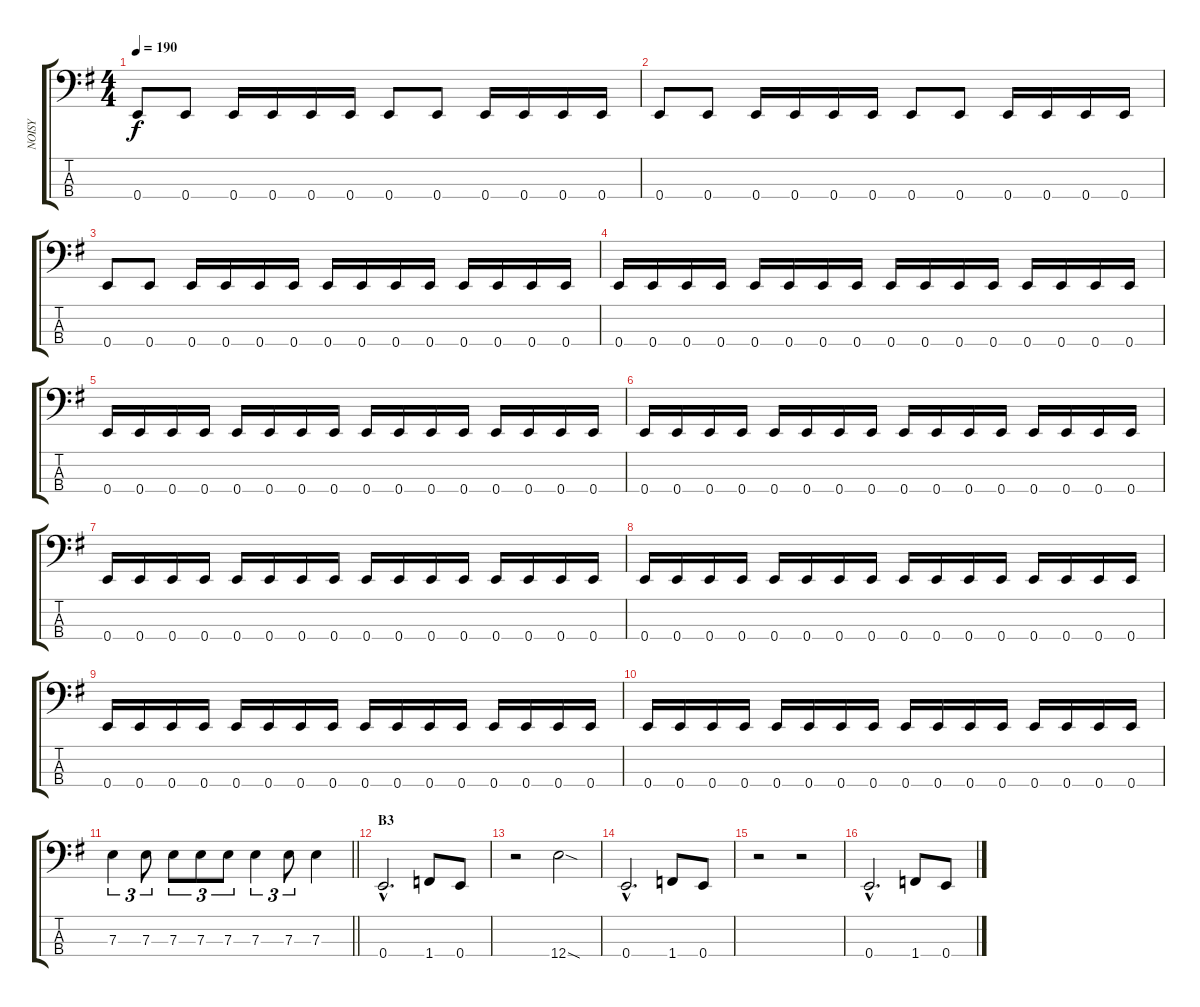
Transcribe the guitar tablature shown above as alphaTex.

\track ("NOISY" "NOISY") {instrument electricbasspick}
\staff {score tabs}
\tuning (G2 D2 A1 E1) {hide}
\ts (4 4)
\tempo 190
\clef f4
\ks g
0.4.8{dy f} 0.4.8 0.4.16 0.4.16 0.4.16 0.4.16 0.4.8 0.4.8 0.4.16 0.4.16 0.4.16 0.4.16 |
0.4.8 0.4.8 0.4.16 0.4.16 0.4.16 0.4.16 0.4.8 0.4.8 0.4.16 0.4.16 0.4.16 0.4.16 |
0.4.8 0.4.8 0.4.16 0.4.16 0.4.16 0.4.16 0.4.16 0.4.16 0.4.16 0.4.16 0.4.16 0.4.16 0.4.16 0.4.16 |
0.4.16 0.4.16 0.4.16 0.4.16 0.4.16 0.4.16 0.4.16 0.4.16 0.4.16 0.4.16 0.4.16 0.4.16 0.4.16 0.4.16 0.4.16 0.4.16 |
0.4.16 0.4.16 0.4.16 0.4.16 0.4.16 0.4.16 0.4.16 0.4.16 0.4.16 0.4.16 0.4.16 0.4.16 0.4.16 0.4.16 0.4.16 0.4.16 |
0.4.16 0.4.16 0.4.16 0.4.16 0.4.16 0.4.16 0.4.16 0.4.16 0.4.16 0.4.16 0.4.16 0.4.16 0.4.16 0.4.16 0.4.16 0.4.16 |
0.4.16 0.4.16 0.4.16 0.4.16 0.4.16 0.4.16 0.4.16 0.4.16 0.4.16 0.4.16 0.4.16 0.4.16 0.4.16 0.4.16 0.4.16 0.4.16 |
0.4.16 0.4.16 0.4.16 0.4.16 0.4.16 0.4.16 0.4.16 0.4.16 0.4.16 0.4.16 0.4.16 0.4.16 0.4.16 0.4.16 0.4.16 0.4.16 |
0.4.16 0.4.16 0.4.16 0.4.16 0.4.16 0.4.16 0.4.16 0.4.16 0.4.16 0.4.16 0.4.16 0.4.16 0.4.16 0.4.16 0.4.16 0.4.16 |
0.4.16 0.4.16 0.4.16 0.4.16 0.4.16 0.4.16 0.4.16 0.4.16 0.4.16 0.4.16 0.4.16 0.4.16 0.4.16 0.4.16 0.4.16 0.4.16 |
\barLineRight lightlight
7.3.4{tu (3 2)} 7.3.8{tu (3 2)} 7.3.8{tu (3 2)} 7.3.8{tu (3 2)} 7.3.8{tu (3 2)} 7.3.4{tu (3 2)} 7.3.8{tu (3 2)} 7.3.4 |
\section ("" "B3")
0.4{hac}.2{d} 1.4.8 0.4.8 |
r.2 12.4{sod}.2 |
0.4{hac}.2{d} 1.4.8 0.4.8 |
r.2 r.2 |
0.4{hac}.2{d} 1.4.8 0.4.8
